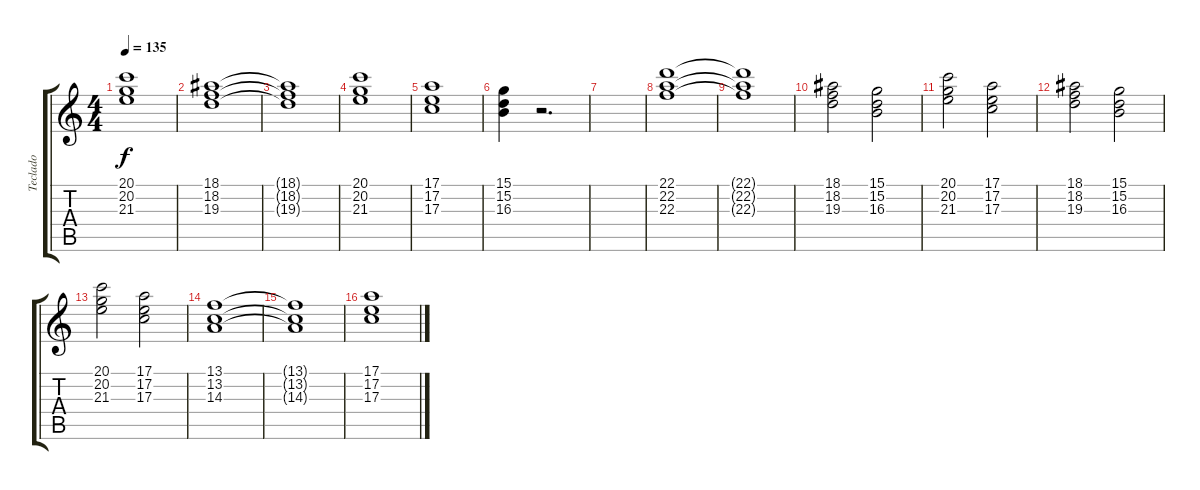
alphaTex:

\track ("Teclado" "Teclado") {instrument stringensemble1}
\staff {score tabs}
\tuning (E4 B3 G3 D3 A2 E2) {hide}
\ts (4 4)
\tempo 135
\clef g2
\ks c
(20.1{t} 20.2{t} 21.3{t}).1{dy f} |
(18.1 18.2 19.3).1 |
(18.1{t} 18.2{t} 19.3{t}).1 |
(20.1 20.2 21.3).1 |
(17.1 17.2 17.3).1 |
(15.1 15.2 16.3).4 r.2{d} |
|
(22.1 22.2 22.3).1 |
(22.1{t} 22.2{t} 22.3{t}).1 |
(18.1 18.2 19.3).2 (15.1 15.2 16.3).2 |
(20.1 20.2 21.3).2 (17.1 17.2 17.3).2 |
(18.1 18.2 19.3).2 (15.1 15.2 16.3).2 |
(20.1 20.2 21.3).2 (17.1 17.2 17.3).2 |
(13.1 13.2 14.3).1 |
(13.1{t} 13.2{t} 14.3{t}).1 |
(17.1 17.2 17.3).1
